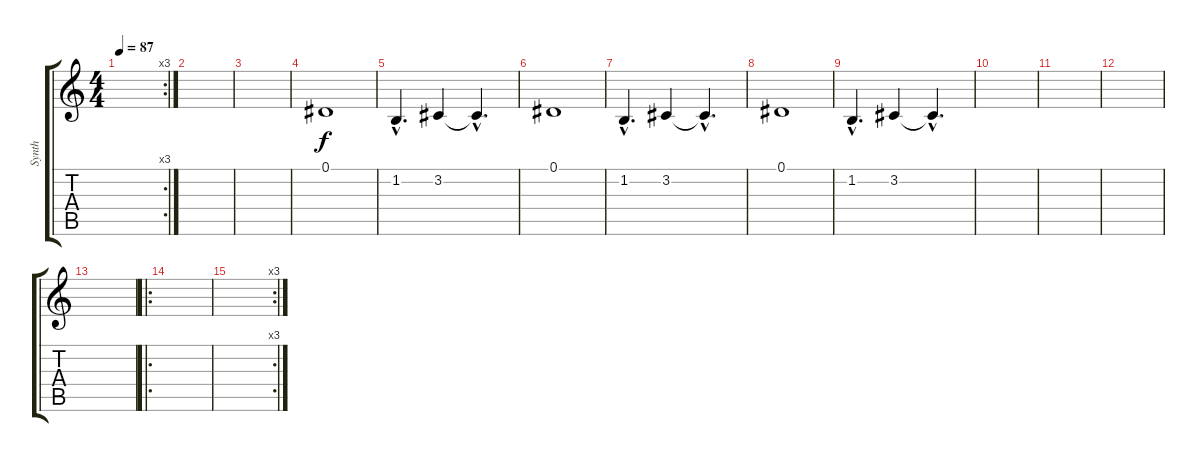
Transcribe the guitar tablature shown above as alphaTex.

\track ("Synth" "Synth") {instrument choiraahs}
\staff {score tabs}
\tuning (Eb4 Bb3 Gb3 Db3 Ab2 Eb2) {hide}
\rc 3
\ts (4 4)
\tempo 87
\clef g2
\ks c
|
|
|
0.1.1 |
1.2{hac}.4{d} 3.2.4 3.2{hac t}.4{d} |
0.1.1 |
1.2{hac}.4{d} 3.2.4 3.2{hac t}.4{d} |
0.1.1 |
1.2{hac}.4{d} 3.2.4 3.2{hac t}.4{d} |
|
|
|
|
\ro
|
\rc 3
